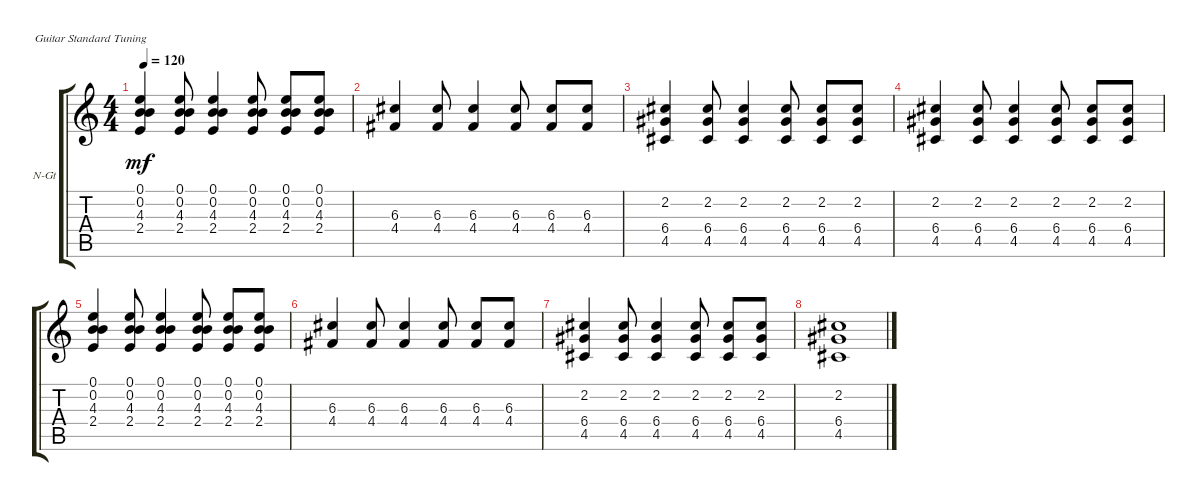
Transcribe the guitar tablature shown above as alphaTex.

\defaultSystemsLayout 4
\bracketExtendMode groupsimilarinstruments
\firstSystemTrackNameOrientation horizontal
\otherSystemsTrackNameOrientation horizontal
\track ("Nylon Guitar" "N-Gt") {instrument acousticguitarnylon}
\staff {score tabs}
\tuning (E4 B3 G3 D3 A2 E2)
\ts (4 4)
\tempo 120
\clef g2
\ks c
(2.4 0.2 0.1 4.3).4{dy mf} (2.4 0.2 0.1 4.3).8 (2.4 0.2 0.1 4.3).4 (2.4 0.2 0.1 4.3).8 (2.4 0.2 0.1 4.3).8 (2.4 0.2 0.1 4.3).8 |
(4.4 6.3).4 (4.4 6.3).8 (4.4 6.3).4 (4.4 6.3).8 (4.4 6.3).8 (4.4 6.3).8 |
(2.2 4.5 6.4).4 (2.2 4.5 6.4).8 (2.2 4.5 6.4).4 (2.2 4.5 6.4).8 (2.2 4.5 6.4).8 (2.2 4.5 6.4).8 |
(2.2 4.5 6.4).4 (2.2 4.5 6.4).8 (2.2 4.5 6.4).4 (2.2 4.5 6.4).8 (2.2 4.5 6.4).8 (2.2 4.5 6.4).8 |
(2.4 0.2 0.1 4.3).4 (2.4 0.2 0.1 4.3).8 (2.4 0.2 0.1 4.3).4 (2.4 0.2 0.1 4.3).8 (2.4 0.2 0.1 4.3).8 (2.4 0.2 0.1 4.3).8 |
(4.4 6.3).4 (4.4 6.3).8 (4.4 6.3).4 (4.4 6.3).8 (4.4 6.3).8 (4.4 6.3).8 |
(2.2 4.5 6.4).4 (2.2 4.5 6.4).8 (2.2 4.5 6.4).4 (2.2 4.5 6.4).8 (2.2 4.5 6.4).8 (2.2 4.5 6.4).8 |
(2.2 4.5 6.4).1
